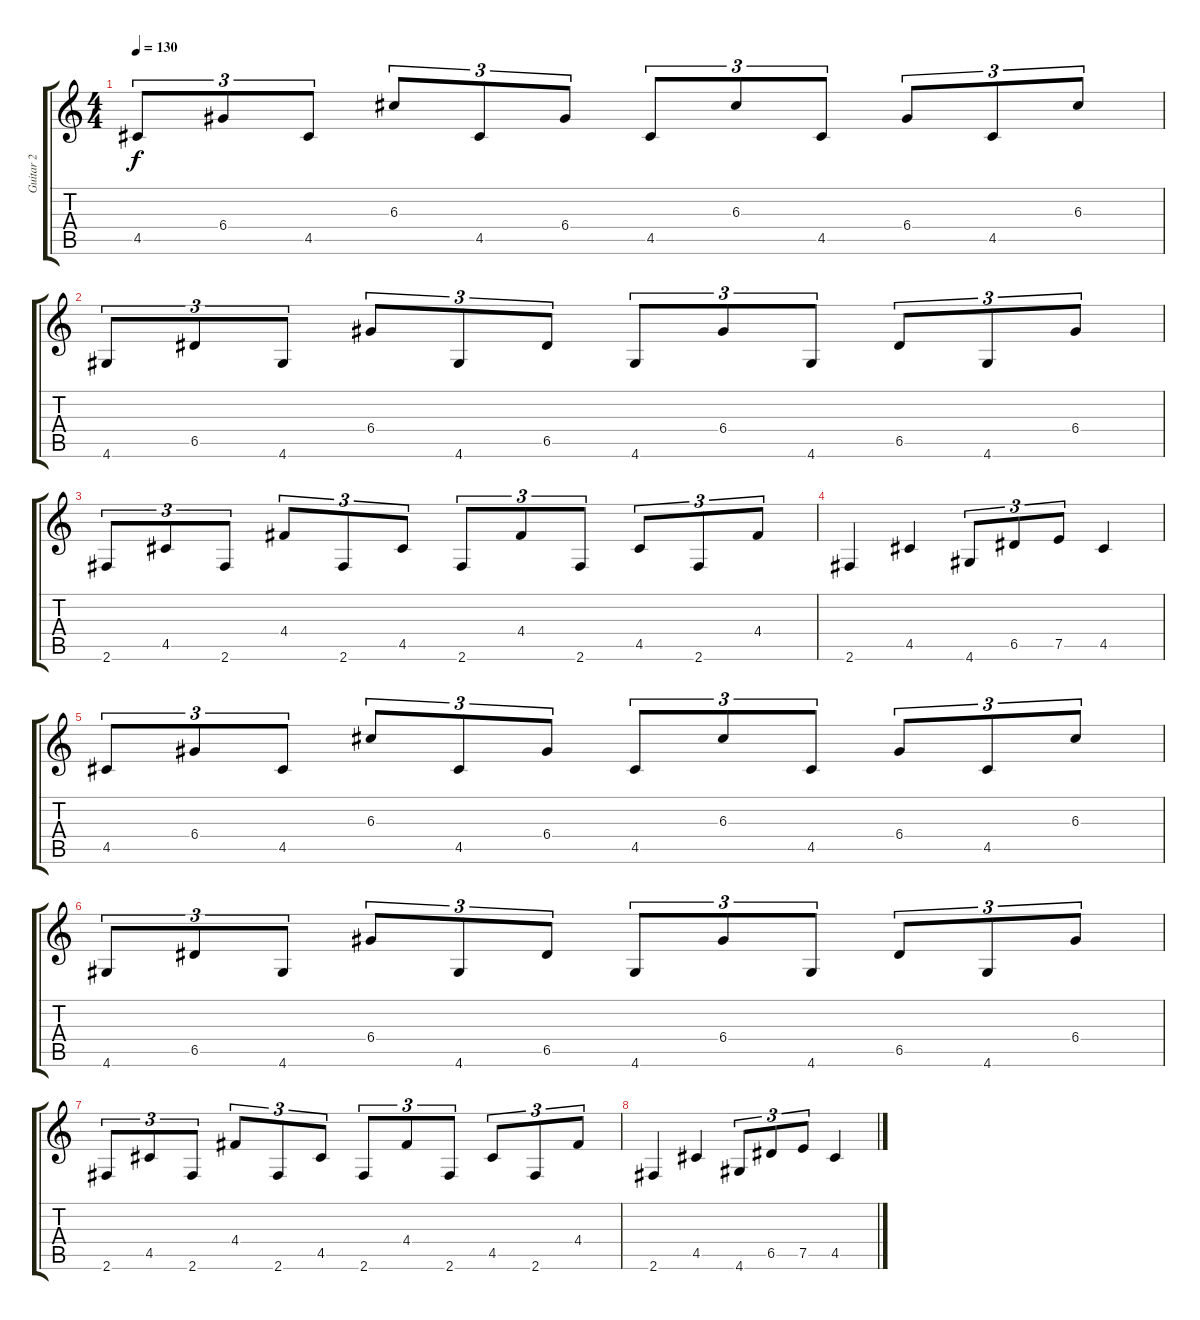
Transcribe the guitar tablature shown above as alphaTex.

\track ("Guitar 2" "Guitar 2") {instrument distortionguitar}
\staff {score tabs}
\tuning (E4 B3 G3 D3 A2 E2) {hide}
\ts (4 4)
\tempo 130
\clef g2
\ks c
4.5.8{tu (3 2) dy f} 6.4.8{tu (3 2)} 4.5.8{tu (3 2)} 6.3.8{tu (3 2)} 4.5.8{tu (3 2)} 6.4.8{tu (3 2)} 4.5.8{tu (3 2)} 6.3.8{tu (3 2)} 4.5.8{tu (3 2)} 6.4.8{tu (3 2)} 4.5.8{tu (3 2)} 6.3.8{tu (3 2)} |
4.6.8{tu (3 2)} 6.5.8{tu (3 2)} 4.6.8{tu (3 2)} 6.4.8{tu (3 2)} 4.6.8{tu (3 2)} 6.5.8{tu (3 2)} 4.6.8{tu (3 2)} 6.4.8{tu (3 2)} 4.6.8{tu (3 2)} 6.5.8{tu (3 2)} 4.6.8{tu (3 2)} 6.4.8{tu (3 2)} |
2.6.8{tu (3 2)} 4.5.8{tu (3 2)} 2.6.8{tu (3 2)} 4.4.8{tu (3 2)} 2.6.8{tu (3 2)} 4.5.8{tu (3 2)} 2.6.8{tu (3 2)} 4.4.8{tu (3 2)} 2.6.8{tu (3 2)} 4.5.8{tu (3 2)} 2.6.8{tu (3 2)} 4.4.8{tu (3 2)} |
2.6.4 4.5.4 4.6.8{tu (3 2)} 6.5.8{tu (3 2)} 7.5.8{tu (3 2)} 4.5.4 |
4.5.8{tu (3 2)} 6.4.8{tu (3 2)} 4.5.8{tu (3 2)} 6.3.8{tu (3 2)} 4.5.8{tu (3 2)} 6.4.8{tu (3 2)} 4.5.8{tu (3 2)} 6.3.8{tu (3 2)} 4.5.8{tu (3 2)} 6.4.8{tu (3 2)} 4.5.8{tu (3 2)} 6.3.8{tu (3 2)} |
4.6.8{tu (3 2)} 6.5.8{tu (3 2)} 4.6.8{tu (3 2)} 6.4.8{tu (3 2)} 4.6.8{tu (3 2)} 6.5.8{tu (3 2)} 4.6.8{tu (3 2)} 6.4.8{tu (3 2)} 4.6.8{tu (3 2)} 6.5.8{tu (3 2)} 4.6.8{tu (3 2)} 6.4.8{tu (3 2)} |
2.6.8{tu (3 2)} 4.5.8{tu (3 2)} 2.6.8{tu (3 2)} 4.4.8{tu (3 2)} 2.6.8{tu (3 2)} 4.5.8{tu (3 2)} 2.6.8{tu (3 2)} 4.4.8{tu (3 2)} 2.6.8{tu (3 2)} 4.5.8{tu (3 2)} 2.6.8{tu (3 2)} 4.4.8{tu (3 2)} |
2.6.4 4.5.4 4.6.8{tu (3 2)} 6.5.8{tu (3 2)} 7.5.8{tu (3 2)} 4.5.4
